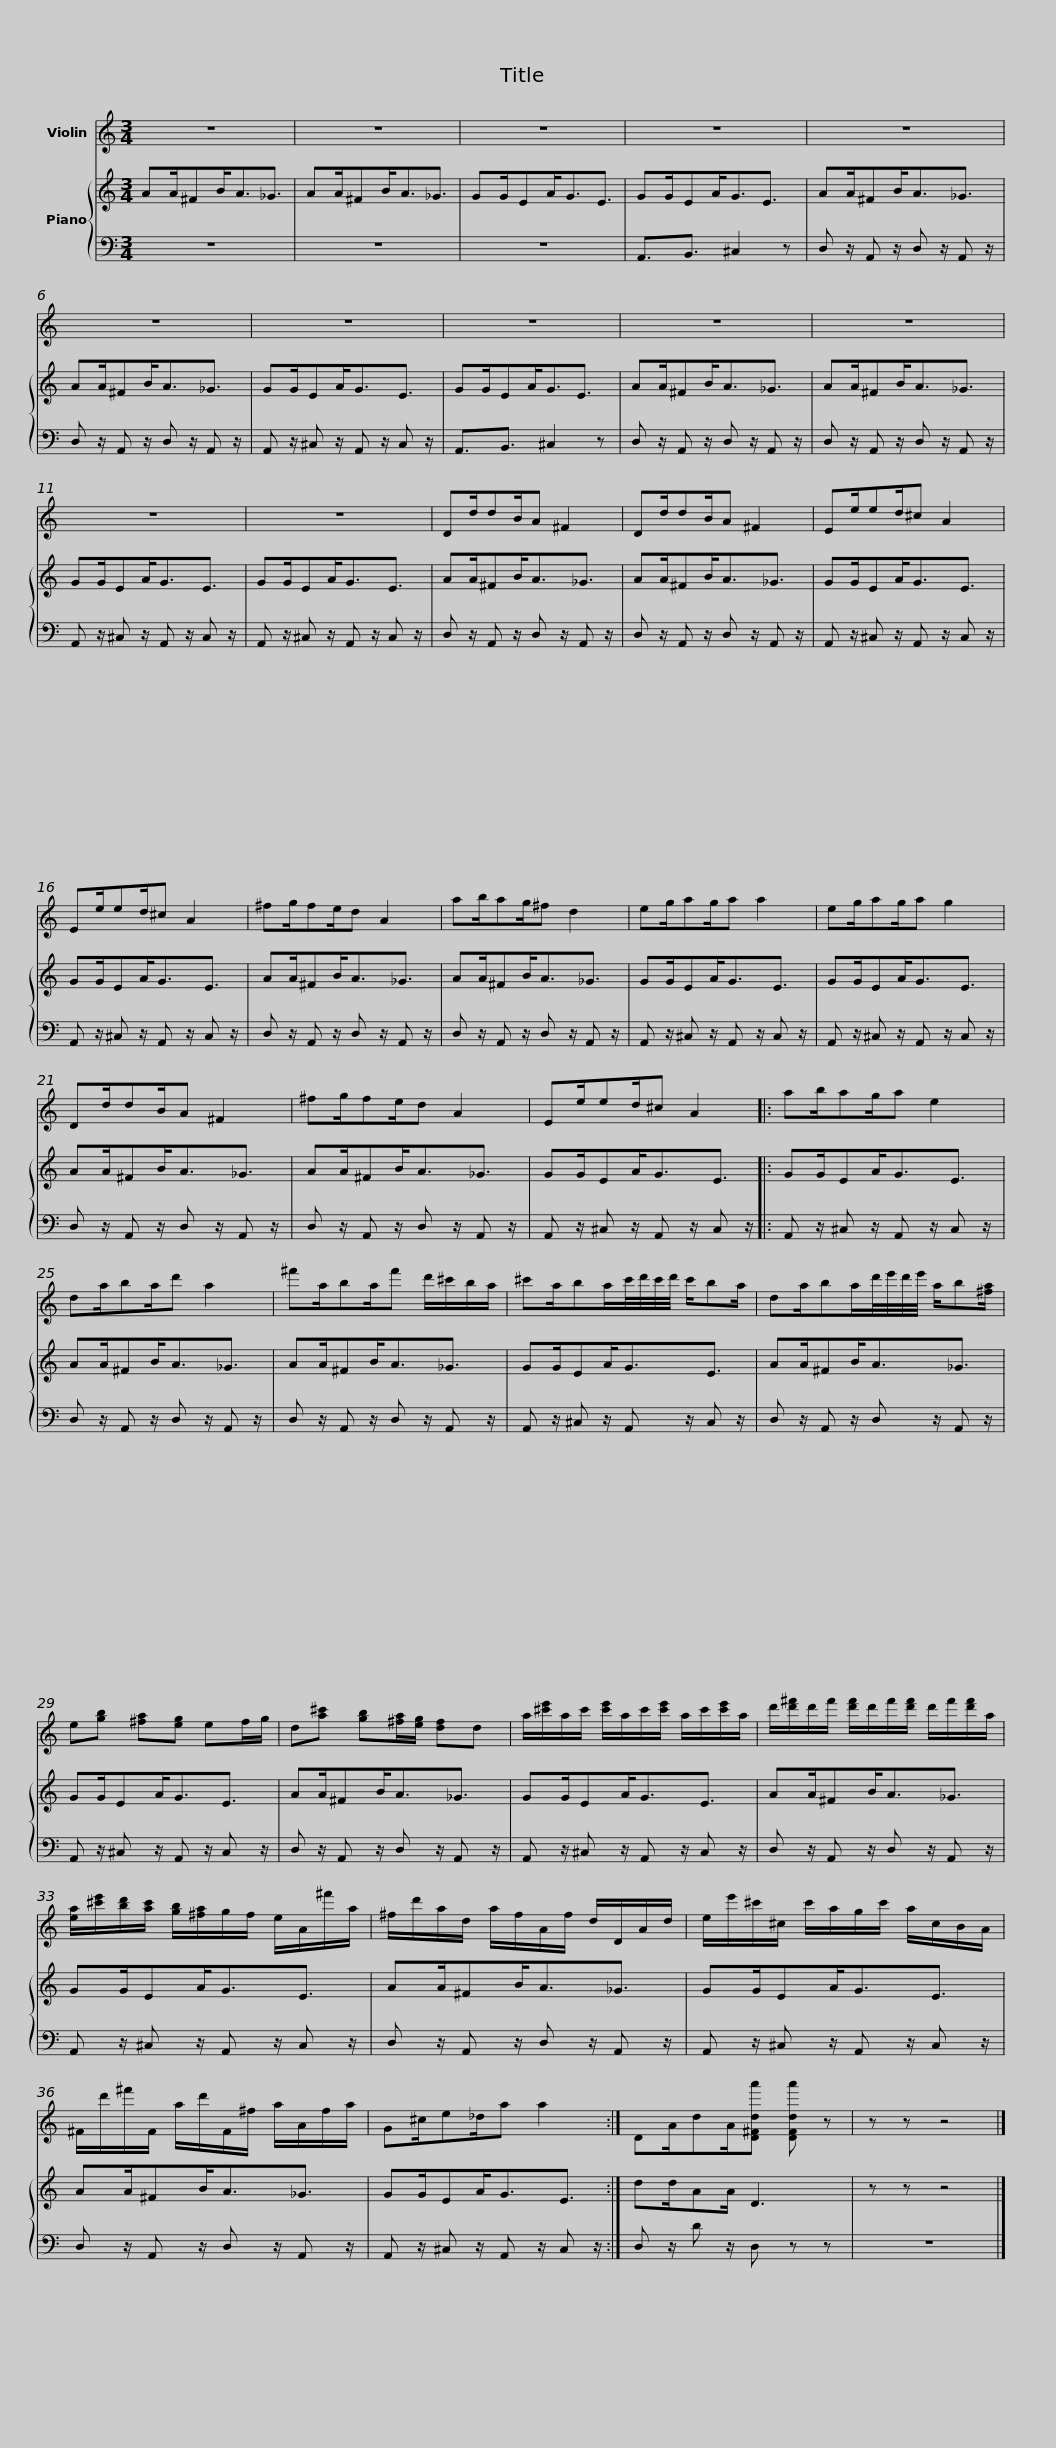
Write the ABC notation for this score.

X:1
%%score 1 { 2 | 3 }
L:1/8
M:3/4
I:linebreak $
K:C
V:1 treble
V:2 treble
V:3 bass
V:1
 z6 | z6 | z6 | z6 | z6 |$ %5
 z6 | z6 | z6 | z6 |$ z6 | %10
 z6 | z6 | Dd/dB/A ^F2 |$ Dd/dB/A ^F2 | Ee/ed/^c A2 | %15
 Ee/ed/^c A2 | ^fg/fe/d A2 |$ ab/ag/^f d2 | eg/ag/a a2 | eg/ag/a g2 | %20
 Dd/dB/A ^F2 |$ ^fg/fe/d A2 | Ee/ed/^c A2 |: ab/ag/a e2 | da/ba/d' a2 |$ %25
 ^f'a/ba/f' d'/^c'/b/a/ | ^c'a/ba/c'/4d'/4c'/4d'/4 c'/ba/ | da/ba/d'/4e'/4d'/4e'/4 a/b[^fa]/ |$ e[gb] [^fa][eg] ef/g/ | d[a^c'] [gb][^fa]/[eg]/ [df]d | %30
 a/[^c'e']/a/c'/ [c'e']/a/c'/[c'e']/ a/c'/[c'e']/a/ |$ d'/[d'^f']/d'/f'/ [d'f']/d'/f'/[d'f']/ d'/f'/[d'f']/a/ | [ea]/[^c'e']/[bd']/[ac']/ [gb]/[^fa]/g/f/ e/A/^f'/a/ |$ ^f/d'/a/d/ a/f/A/f/ d/D/A/d/ | e/e'/^c'/^c/ c'/a/g/c'/ a/c/B/A/ | %35
 ^F/d'/^f'/F/ a/d'/F/^f/ a/A/f/a/ |$ G^c/e_d/a a2 :| DA/dA/[D^Fda'] [DFda'] z | z z z4 |] %39
V:2
 AA/^FB<A_G3/2 | AA/^FB<A_G3/2 | GG/EA<GE3/2 | GG/EA<GE3/2 | AA/^FB<A_G3/2 |$ %5
 AA/^FB<A_G3/2 | GG/EA<GE3/2 | GG/EA<GE3/2 | AA/^FB<A_G3/2 |$ AA/^FB<A_G3/2 | %10
 GG/EA<GE3/2 | GG/EA<GE3/2 | AA/^FB<A_G3/2 |$ AA/^FB<A_G3/2 | GG/EA<GE3/2 | %15
 GG/EA<GE3/2 | AA/^FB<A_G3/2 |$ AA/^FB<A_G3/2 | GG/EA<GE3/2 | GG/EA<GE3/2 | %20
 AA/^FB<A_G3/2 |$ AA/^FB<A_G3/2 | GG/EA<GE3/2 |: GG/EA<GE3/2 | AA/^FB<A_G3/2 |$ %25
 AA/^FB<A_G3/2 | GG/EA<GE3/2 | AA/^FB<A_G3/2 |$ GG/EA<GE3/2 | AA/^FB<A_G3/2 | %30
 GG/EA<GE3/2 |$ AA/^FB<A_G3/2 | GG/EA<GE3/2 |$ AA/^FB<A_G3/2 | GG/EA<GE3/2 | %35
 AA/^FB<A_G3/2 |$ GG/EA<GE3/2 :| dd/AA/ D3 | z z z4 |] %39
V:3
 z6 | z6 | z6 | A,,3/2B,,3/2 ^C,2 z | D, z/ A,, z/ D, z/ A,, z/ |$ %5
 D, z/ A,, z/ D, z/ A,, z/ | A,, z/ ^C, z/ A,, z/ C, z/ | A,,3/2B,,3/2 ^C,2 z | D, z/ A,, z/ D, z/ A,, z/ |$ D, z/ A,, z/ D, z/ A,, z/ | %10
 A,, z/ ^C, z/ A,, z/ C, z/ | A,, z/ ^C, z/ A,, z/ C, z/ | D, z/ A,, z/ D, z/ A,, z/ |$ D, z/ A,, z/ D, z/ A,, z/ | A,, z/ ^C, z/ A,, z/ C, z/ | %15
 A,, z/ ^C, z/ A,, z/ C, z/ | D, z/ A,, z/ D, z/ A,, z/ |$ D, z/ A,, z/ D, z/ A,, z/ | A,, z/ ^C, z/ A,, z/ C, z/ | A,, z/ ^C, z/ A,, z/ C, z/ | %20
 D, z/ A,, z/ D, z/ A,, z/ |$ D, z/ A,, z/ D, z/ A,, z/ | A,, z/ ^C, z/ A,, z/ C, z/ |: A,, z/ ^C, z/ A,, z/ C, z/ | D, z/ A,, z/ D, z/ A,, z/ |$ %25
 D, z/ A,, z/ D, z/ A,, z/ | A,, z/ ^C, z/ A,, z/ C, z/ | D, z/ A,, z/ D, z/ A,, z/ |$ A,, z/ ^C, z/ A,, z/ C, z/ | D, z/ A,, z/ D, z/ A,, z/ | %30
 A,, z/ ^C, z/ A,, z/ C, z/ |$ D, z/ A,, z/ D, z/ A,, z/ | A,, z/ ^C, z/ A,, z/ C, z/ |$ D, z/ A,, z/ D, z/ A,, z/ | A,, z/ ^C, z/ A,, z/ C, z/ | %35
 D, z/ A,, z/ D, z/ A,, z/ |$ A,, z/ ^C, z/ A,, z/ C, z/ :| D, z/ D z/ D, z z | z6 |] %39
